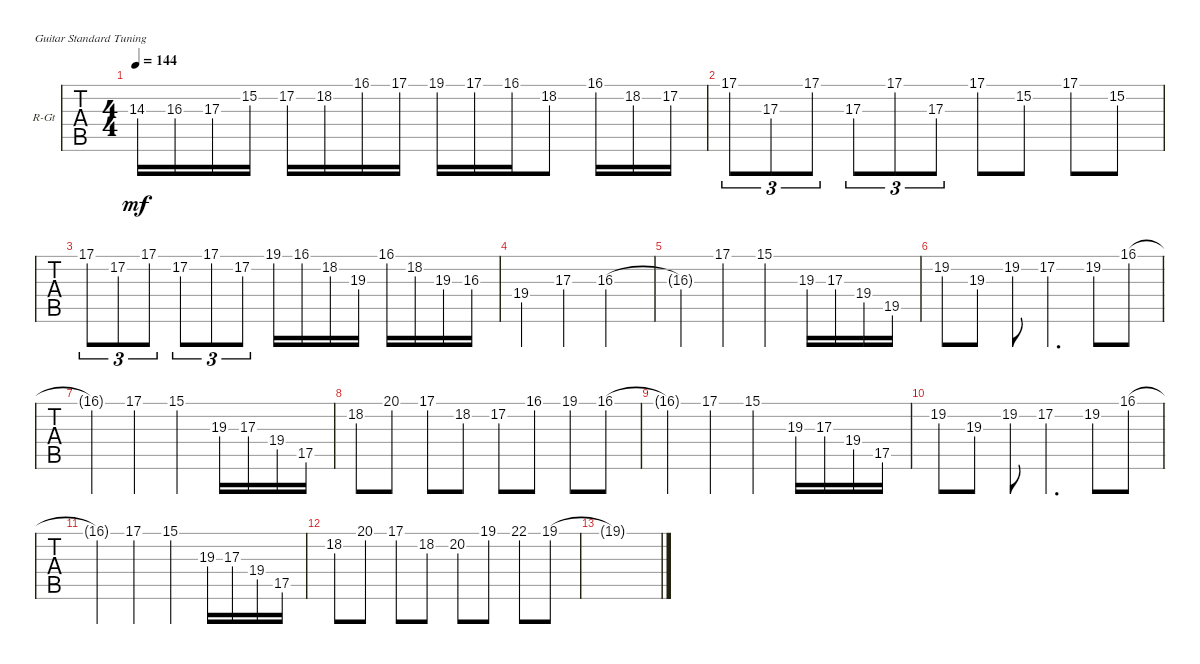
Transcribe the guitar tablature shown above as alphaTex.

\bracketExtendMode groupsimilarinstruments
\firstSystemTrackNameOrientation horizontal
\otherSystemsTrackNameOrientation horizontal
\track ("Right Guitar" "R-Gt") {instrument distortionguitar}
\staff {tabs}
\tuning (E4 B3 G3 D3 A2 E2)
\ts (4 4)
\tempo 144
\clef g2
\scale
0.333333
\ks c
14.3.16{dy mf} 16.3.16 17.3.16 15.2.16 17.2.16 18.2.16 16.1.16 17.1.16 19.1.16 17.1.16 16.1.16 18.2.8 16.1.16 18.2.16 17.2.16 |
\scale
0.333333 17.1.8{tu (3 2)} 17.3.8{tu (3 2)} 17.1.8{tu (3 2)} 17.3.8{tu (3 2)} 17.1.8{tu (3 2)} 17.3.8{tu (3 2)} 17.1.8 15.2.8 17.1.8 15.2.8 |
\scale
0.567148
\scale
0.333333 17.1.8{tu (3 2)} 17.2.8{tu (3 2)} 17.1.8{tu (3 2)} 17.2.8{tu (3 2)} 17.1.8{tu (3 2)} 17.2.8{tu (3 2)} 19.1.16 16.1.16 18.2.16 19.3.16 16.1.16 18.2.16 19.3.16 16.3.16 |
\scale
0.432575
\scale
0.333333 19.4.4 17.3.4 16.3.2 |
\scale
0.540005
\scale
0.333333 16.3{t}.4 17.1.4 15.1.4 19.3.16 17.3.16 19.4.16 19.5.16 |
\scale
0.459611
\scale
0.333333 19.2.8 19.3.8 19.2.8 17.2.4{d} 19.2.8 16.1.8 |
\scale
0.540005
\scale
0.333333 16.1{t}.4 17.1.4 15.1.4 19.3.16 17.3.16 19.4.16 17.5.16 |
\scale
0.459611
\scale
0.333333 18.2.8 20.1.8 17.1.8 18.2.8 17.2.8 16.1.8 19.1.8 16.1.8 |
\scale
0.542862
\scale
0.333333 16.1{t}.4 17.1.4 15.1.4 19.3.16 17.3.16 19.4.16 17.5.16 |
\scale
0.456765
\scale
0.333333 19.2.8 19.3.8 19.2.8 17.2.4{d} 19.2.8 16.1.8 |
\scale
0.51804 16.1{t}.4 17.1.4 15.1.4 19.3.16 17.3.16 19.4.16 17.5.16 |
\scale
0.369042 18.2.8 20.1.8 17.1.8 18.2.8 20.2.8 19.1.8 22.1.8 19.1.8 |
\scale
0.113027 19.1{t}.1
